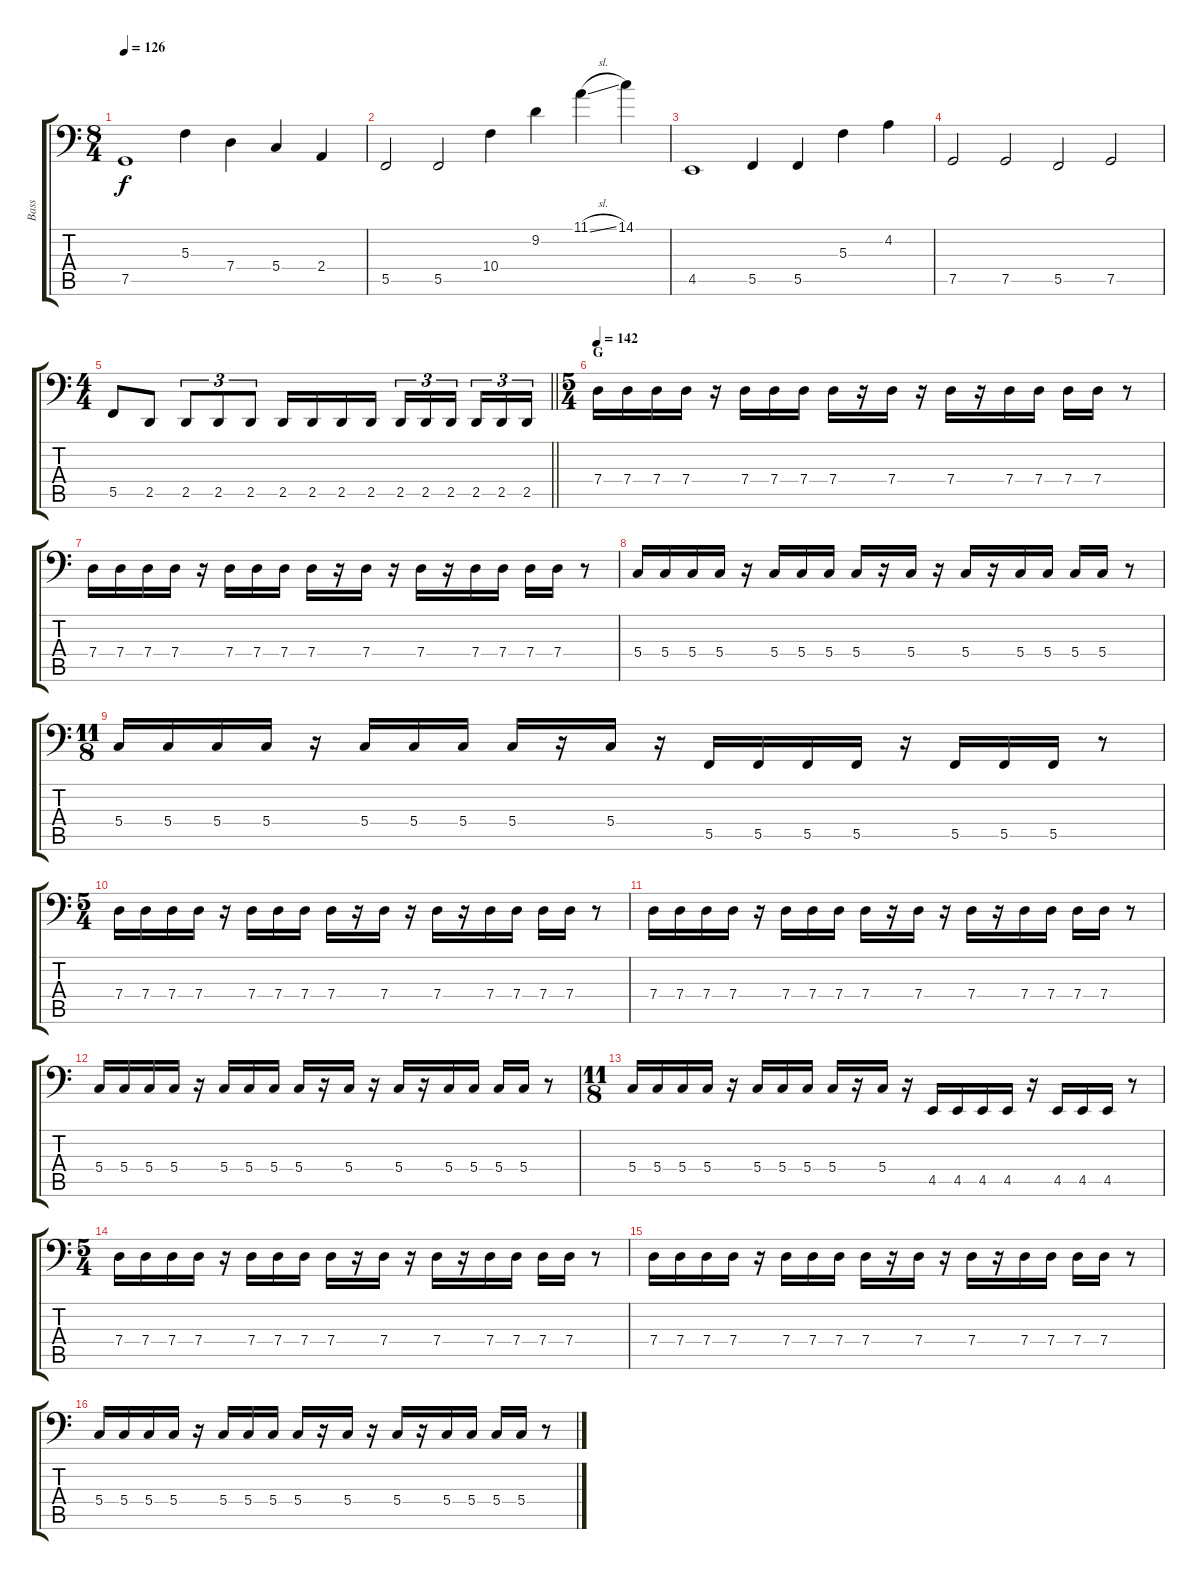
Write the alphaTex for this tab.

\track ("Bass" "Bass") {instrument electricbasspick}
\staff {score tabs}
\tuning (Bb2 F2 C2 G1 C1 A0) {hide}
\ts (8 4)
\tempo 126
\clef f4
\ks c
7.5.1{dy f} 5.3.4 7.4.4 5.4.4 2.4.4 |
5.5.2 5.5.2 10.4.4 9.2.4 11.1{sl}.4 14.1.4 |
4.5.1 5.5.4 5.5.4 5.3.4 4.2.4 |
7.5.2 7.5.2 5.5.2 7.5.2 |
\ts (4 4)
\barLineRight lightlight
5.5.8 2.5.8 2.5.8{tu (3 2)} 2.5.8{tu (3 2)} 2.5.8{tu (3 2)} 2.5.16 2.5.16 2.5.16 2.5.16 2.5.16{tu (3 2)} 2.5.16{tu (3 2)} 2.5.16{tu (3 2) beam splitsecondary} 2.5.16{tu (3 2)} 2.5.16{tu (3 2)} 2.5.16{tu (3 2)} |
\ts (5 4)
\section ("" "G")
\tempo 142
7.4.16 7.4.16 7.4.16 7.4.16 r.16 7.4.16 7.4.16 7.4.16 7.4.16 r.16 7.4.16 r.16 7.4.16 r.16 7.4.16 7.4.16 7.4.16 7.4.16 r.8 |
7.4.16 7.4.16 7.4.16 7.4.16 r.16 7.4.16 7.4.16 7.4.16 7.4.16 r.16 7.4.16 r.16 7.4.16 r.16 7.4.16 7.4.16 7.4.16 7.4.16 r.8 |
5.4.16 5.4.16 5.4.16 5.4.16 r.16 5.4.16 5.4.16 5.4.16 5.4.16 r.16 5.4.16 r.16 5.4.16 r.16 5.4.16 5.4.16 5.4.16 5.4.16 r.8 |
\ts (11 8)
5.4.16 5.4.16 5.4.16 5.4.16 r.16 5.4.16 5.4.16 5.4.16 5.4.16 r.16 5.4.16 r.16 5.5.16 5.5.16 5.5.16 5.5.16 r.16 5.5.16 5.5.16 5.5.16 r.8 |
\ts (5 4)
7.4.16 7.4.16 7.4.16 7.4.16 r.16 7.4.16 7.4.16 7.4.16 7.4.16 r.16 7.4.16 r.16 7.4.16 r.16 7.4.16 7.4.16 7.4.16 7.4.16 r.8 |
7.4.16 7.4.16 7.4.16 7.4.16 r.16 7.4.16 7.4.16 7.4.16 7.4.16 r.16 7.4.16 r.16 7.4.16 r.16 7.4.16 7.4.16 7.4.16 7.4.16 r.8 |
5.4.16 5.4.16 5.4.16 5.4.16 r.16 5.4.16 5.4.16 5.4.16 5.4.16 r.16 5.4.16 r.16 5.4.16 r.16 5.4.16 5.4.16 5.4.16 5.4.16 r.8 |
\ts (11 8)
5.4.16 5.4.16 5.4.16 5.4.16 r.16 5.4.16 5.4.16 5.4.16 5.4.16 r.16 5.4.16 r.16 4.5.16 4.5.16 4.5.16 4.5.16 r.16 4.5.16 4.5.16 4.5.16 r.8 |
\ts (5 4)
7.4.16 7.4.16 7.4.16 7.4.16 r.16 7.4.16 7.4.16 7.4.16 7.4.16 r.16 7.4.16 r.16 7.4.16 r.16 7.4.16 7.4.16 7.4.16 7.4.16 r.8 |
7.4.16 7.4.16 7.4.16 7.4.16 r.16 7.4.16 7.4.16 7.4.16 7.4.16 r.16 7.4.16 r.16 7.4.16 r.16 7.4.16 7.4.16 7.4.16 7.4.16 r.8 |
5.4.16 5.4.16 5.4.16 5.4.16 r.16 5.4.16 5.4.16 5.4.16 5.4.16 r.16 5.4.16 r.16 5.4.16 r.16 5.4.16 5.4.16 5.4.16 5.4.16 r.8
